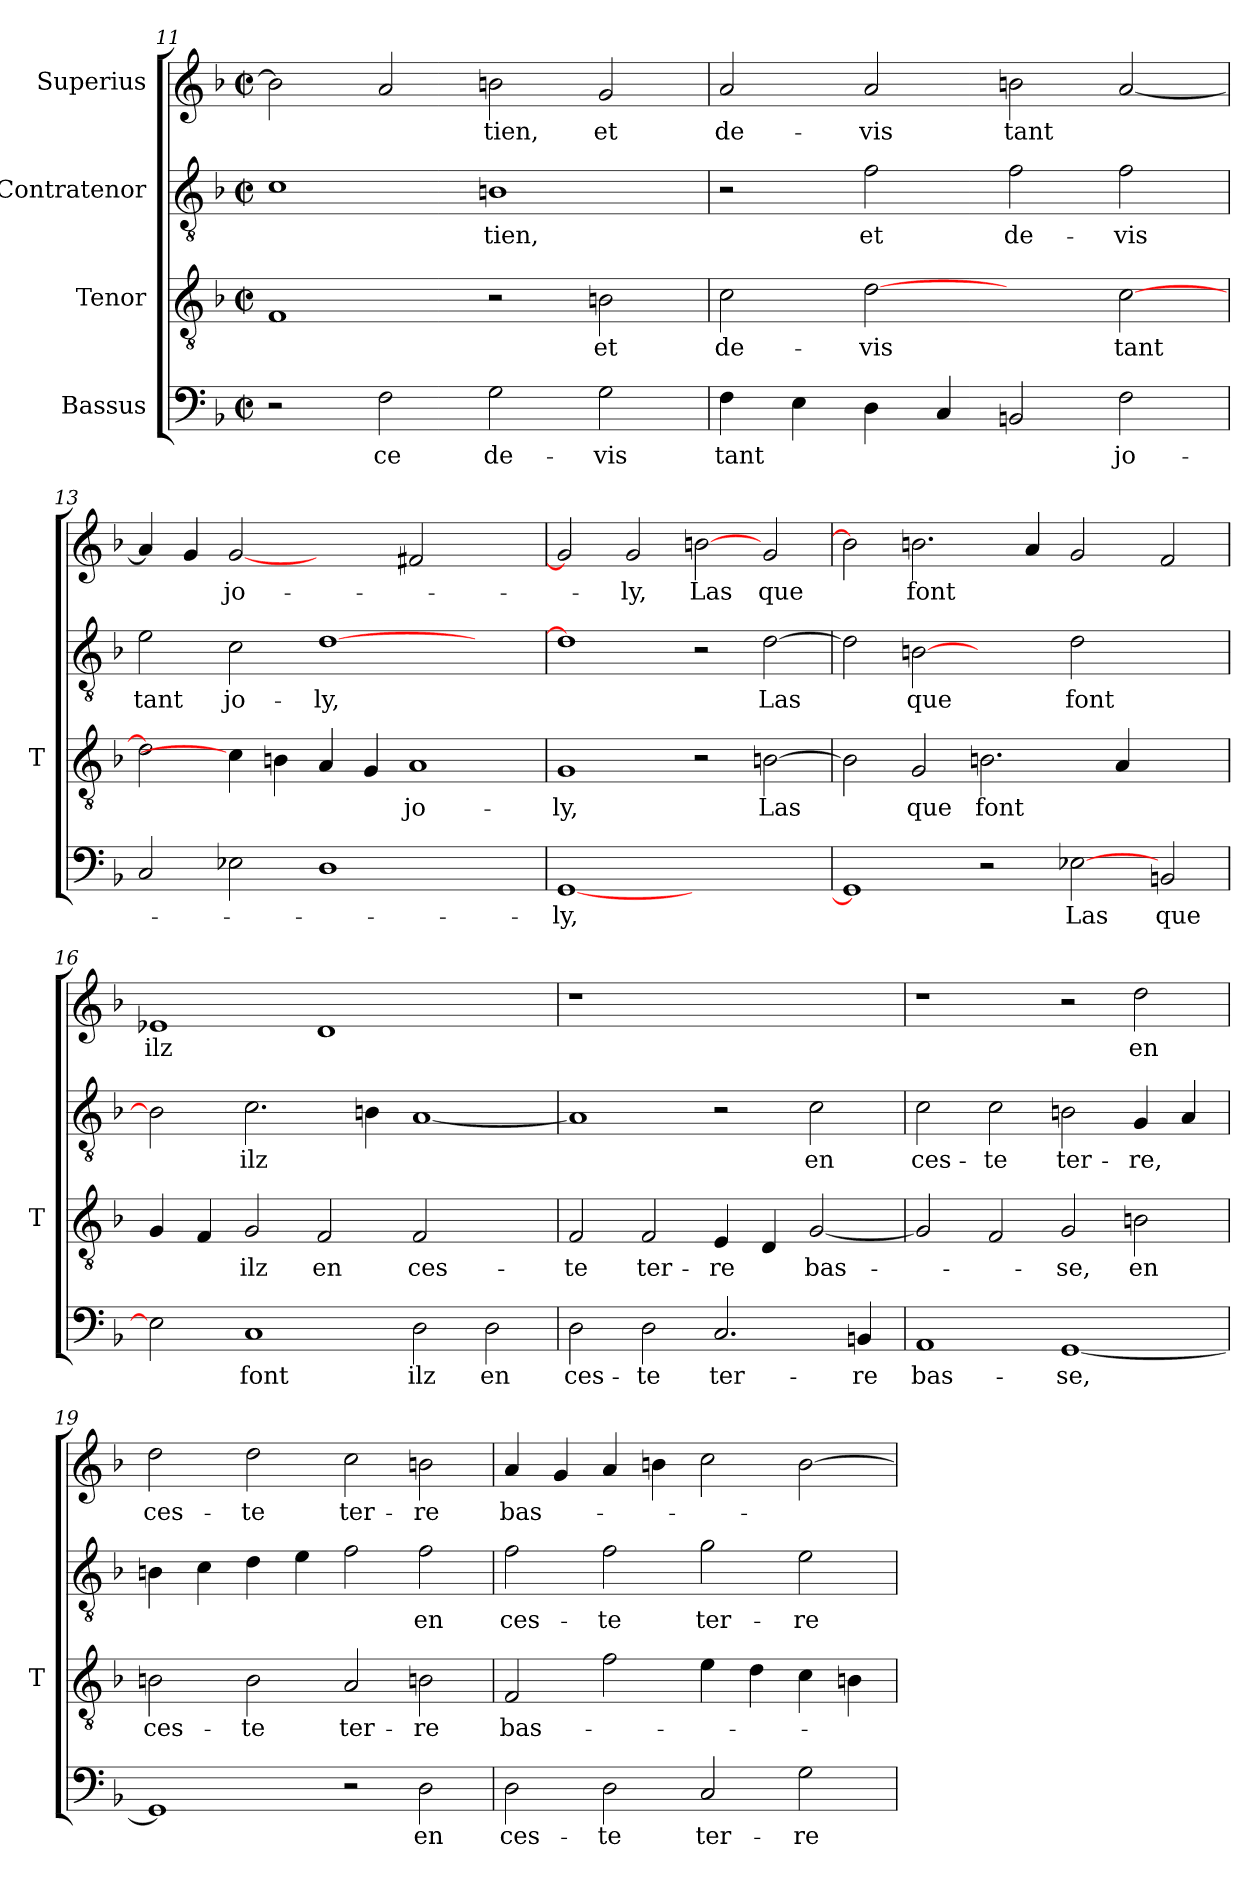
**kern	**text	**kern	**text	**kern	**text	**kern	**text
*part4	*part4	*part3	*part3	*part2	*part2	*part1	*part1
*staff4	*staff4	*staff3	*staff3	*staff2	*staff2	*staff1	*staff1
*I"Bassus	*	*I"Tenor	*	*I"Contratenor	*	*I"Superius	*
*	*	*I'T	*	*	*	*	*
!!LO:PB:g=z
*clefF4	*	*clefGv2	*	*clefGv2	*	*clefG2	*
*k[b-]	*	*k[b-]	*	*k[b-]	*	*k[b-]	*
*F:	*	*F:	*	*F:	*	*F:	*
*M2/2	*	*M2/2	*	*M2/2	*	*M2/2	*
*met(c|)	*	*met(c|)	*	*met(c|)	*	*met(c|)	*
=11	=11	=11	=11	=11	=11	=11	=11
2r	.	1F	.	1c	.	2b]	.
2F	-ce	.	.	.	.	2a	.
2G	de-	2r	.	1Bn	-tien,	2b	-tien,
2G	-vis	2Bn	-et	.	.	2g	-et
=12	=12	=12	=12	=12	=12	=12	=12
4F	-tant	2c	de-	2r	.	2a	de-
4E	.	.	.	.	.	.	.
4D	.	[2d	-vis	2f	-et	2a	-vis
4C	.	.	.	.	.	.	.
2BB	.	2ryy	.	2f	de-	2b	-tant
2F	jo-	[2c	-tant	2f	-vis	[2ai	.
=13	=13	=13	=13	=13	=13	=13	=13
2C	.	2d]	.	2e	-tant	4ai]	.
.	.	.	.	.	.	4g	.
2E-X	.	4c]	.	2c	jo-	[2g	jo-
.	.	4Bn	.	.	.	.	.
1D	.	4A	.	[1d	-ly,	2ryy	.
.	.	4G	.	.	.	.	.
.	.	1A	jo-	.	.	2f#X	.
2ryy	.	.	.	2ryy	.	2ryy	.
=14	=14	=14	=14	=14	=14	=14	=14
[1GG	-ly,	1G	-ly,	1d]	.	2g]	.
.	.	.	.	.	.	2g	-ly,
1ryy	.	2r	.	2r	.	[2b	-Las
.	.	[2Bn	-Las	[2d	-Las	2g	-que
=15	=15	=15	=15	=15	=15	=15	=15
1GG]	.	2B]	.	2d]	.	2b]	.
.	.	2G	-que	[2Bn	-que	2.b	-font
2r	.	2.Bn	-font	2ryy	.	.	.
.	.	.	.	.	.	4a	.
[2E-X	-Las	.	.	2d	-font	2g	.
.	.	4A	.	.	.	.	.
2BB	-que	2ryy	.	2ryy	.	2f	.
!!LO:LB:g=z
=16	=16	=16	=16	=16	=16	=16	=16
2E-]	.	4G	.	2B]	.	1e-X	-ilz
.	.	4F	.	.	.	.	.
1C	-font	2G	-ilz	2.c	-ilz	.	.
.	.	2F	-en	.	.	1d	.
.	.	.	.	4Bn	.	.	.
2D	-ilz	2F	ces-	[1A	.	.	.
2D	-en	2ryy	.	.	.	2ryy	.
=17	=17	=17	=17	=17	=17	=17	=17
2D	ces-	2F	-te	1A]	.	1r	.
2D	-te	2F	ter-	.	.	.	.
2.C	ter-	4E	-re	2r	.	1ryy	.
.	.	4D	.	.	.	.	.
.	.	[2G	bas-	2c	-en	.	.
4BB	-re	.	.	.	.	.	.
=18	=18	=18	=18	=18	=18	=18	=18
1AA	bas-	2G]	.	2c	ces-	1r	.
.	.	2F	.	2c	-te	.	.
[1GG	-se,	2G	-se,	2Bn	ter-	2r	.
.	.	2Bn	-en	4G	-re,	2dd	-en
.	.	.	.	4A	.	.	.
=19	=19	=19	=19	=19	=19	=19	=19
1GG]	.	2Bn	ces-	4Bn	.	2dd	ces-
.	.	.	.	4c	.	.	.
.	.	2B	-te	4d	.	2dd	-te
.	.	.	.	4e	.	.	.
2r	.	2A	ter-	2f	.	2cc	ter-
2D	-en	2Bn	-re	2f	-en	2b	-re
!!LO:PB:g=z
=20	=20	=20	=20	=20	=20	=20	=20
2D	ces-	2F	bas-	2f	ces-	4a	bas-
.	.	.	.	.	.	4g	.
2D	-te	2f	.	2f	-te	4a	.
.	.	.	.	.	.	4b	.
2C	ter-	4e	.	2g	ter-	2cc	.
.	.	4d	.	.	.	.	.
2G	-re	4c	.	2e	-re	[2b	.
.	.	4Bn	.	.	.	.	.
=	=	=	=	=	=	=	=
*-	*-	*-	*-	*-	*-	*-	*-
